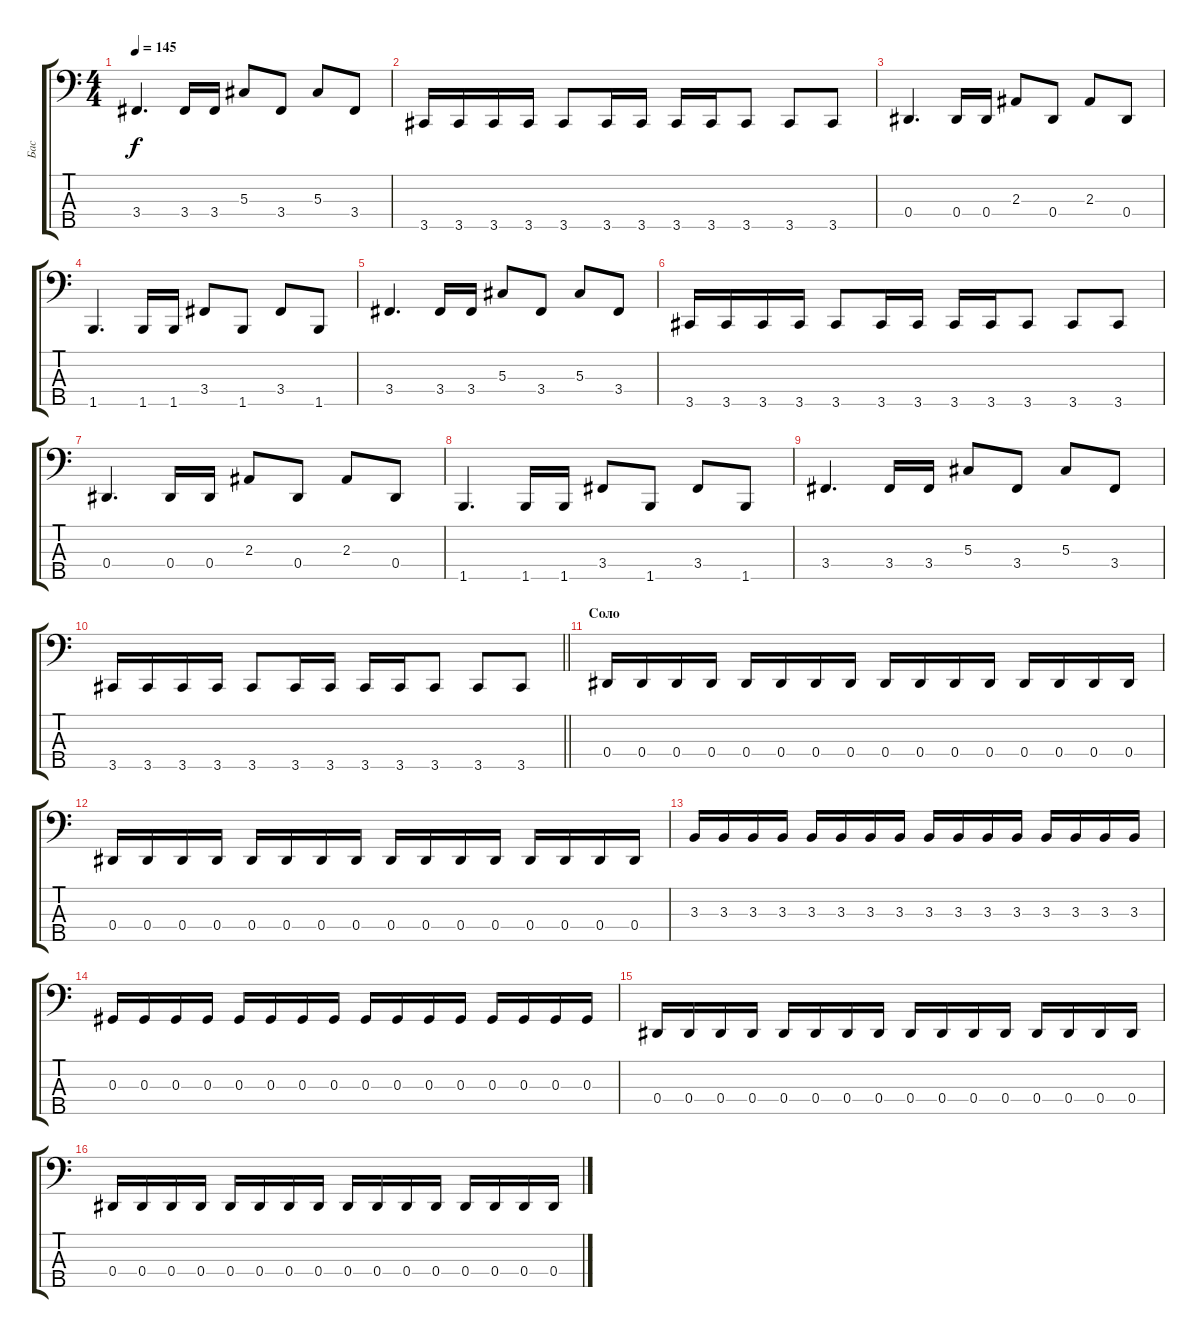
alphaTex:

\track ("Бас" "Бас") {instrument electricbasspick}
\staff {score tabs}
\tuning (Gb2 Db2 Ab1 Eb1 Bb0) {hide}
\ts (4 4)
\tempo 145
\clef f4
\ks c
3.4.4{d dy f} 3.4.16 3.4.16 5.3.8 3.4.8 5.3.8 3.4.8 |
3.5.16 3.5.16 3.5.16 3.5.16 3.5.8 3.5.16 3.5.16 3.5.16 3.5.16 3.5.8 3.5.8 3.5.8 |
0.4.4{d} 0.4.16 0.4.16 2.3.8 0.4.8 2.3.8 0.4.8 |
1.5.4{d} 1.5.16 1.5.16 3.4.8 1.5.8 3.4.8 1.5.8 |
3.4.4{d} 3.4.16 3.4.16 5.3.8 3.4.8 5.3.8 3.4.8 |
3.5.16 3.5.16 3.5.16 3.5.16 3.5.8 3.5.16 3.5.16 3.5.16 3.5.16 3.5.8 3.5.8 3.5.8 |
0.4.4{d} 0.4.16 0.4.16 2.3.8 0.4.8 2.3.8 0.4.8 |
1.5.4{d} 1.5.16 1.5.16 3.4.8 1.5.8 3.4.8 1.5.8 |
3.4.4{d} 3.4.16 3.4.16 5.3.8 3.4.8 5.3.8 3.4.8 |
\barLineRight lightlight
3.5.16 3.5.16 3.5.16 3.5.16 3.5.8 3.5.16 3.5.16 3.5.16 3.5.16 3.5.8 3.5.8 3.5.8 |
\section ("" "Соло")
0.4.16 0.4.16 0.4.16 0.4.16 0.4.16 0.4.16 0.4.16 0.4.16 0.4.16 0.4.16 0.4.16 0.4.16 0.4.16 0.4.16 0.4.16 0.4.16 |
0.4.16 0.4.16 0.4.16 0.4.16 0.4.16 0.4.16 0.4.16 0.4.16 0.4.16 0.4.16 0.4.16 0.4.16 0.4.16 0.4.16 0.4.16 0.4.16 |
3.3.16 3.3.16 3.3.16 3.3.16 3.3.16 3.3.16 3.3.16 3.3.16 3.3.16 3.3.16 3.3.16 3.3.16 3.3.16 3.3.16 3.3.16 3.3.16 |
0.3.16 0.3.16 0.3.16 0.3.16 0.3.16 0.3.16 0.3.16 0.3.16 0.3.16 0.3.16 0.3.16 0.3.16 0.3.16 0.3.16 0.3.16 0.3.16 |
0.4.16 0.4.16 0.4.16 0.4.16 0.4.16 0.4.16 0.4.16 0.4.16 0.4.16 0.4.16 0.4.16 0.4.16 0.4.16 0.4.16 0.4.16 0.4.16 |
0.4.16 0.4.16 0.4.16 0.4.16 0.4.16 0.4.16 0.4.16 0.4.16 0.4.16 0.4.16 0.4.16 0.4.16 0.4.16 0.4.16 0.4.16 0.4.16
